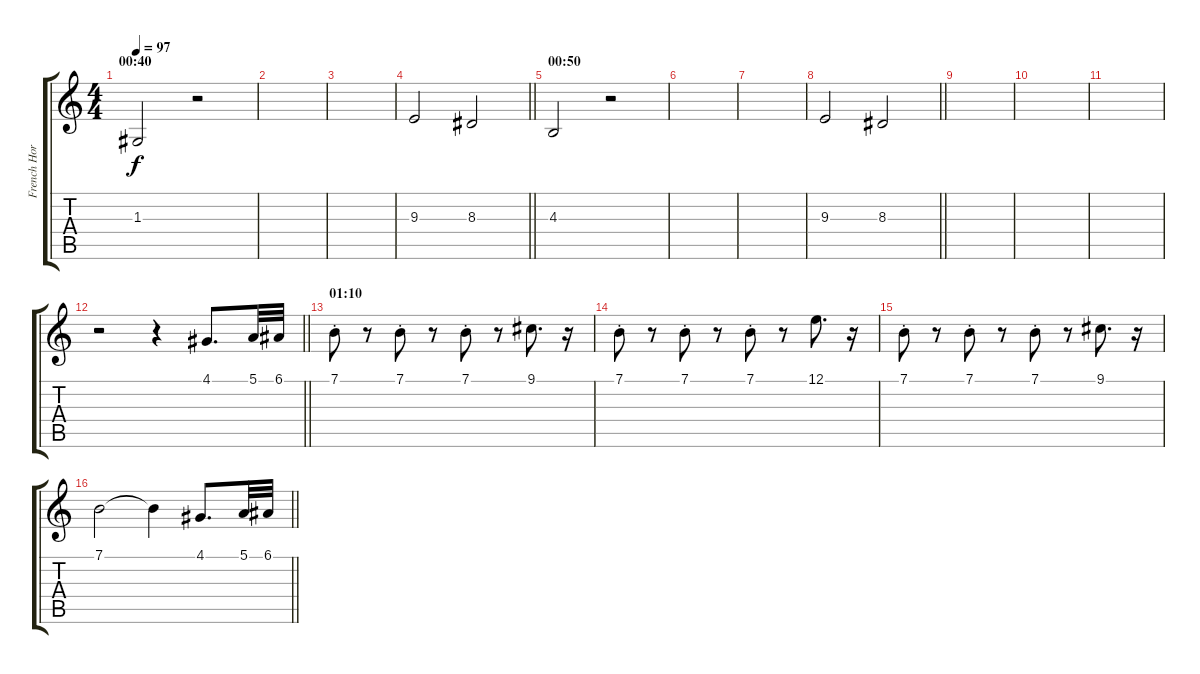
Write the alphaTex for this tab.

\track ("French Horn" "French Hor") {instrument frenchhorn}
\staff {score tabs}
\tuning (E4 B3 G3 D3 A2 E2) {hide}
\ts (4 4)
\section ("" "00:40")
\tempo 97
\clef g2
\ks c
1.3.2{dy f} r.2 |
|
|
\barLineRight lightlight
9.3.2 8.3.2 |
\section ("" "00:50")
4.3.2 r.2 |
|
|
\barLineRight lightlight
9.3.2 8.3.2 |
|
|
|
\barLineRight lightlight
r.2 r.4 4.1.8{d} 5.1.32 6.1.32 |
\section ("" "01:10")
7.1{st}.8 r.8 7.1{st}.8 r.8 7.1{st}.8 r.8 9.1.8{d} r.16 |
7.1{st}.8 r.8 7.1{st}.8 r.8 7.1{st}.8 r.8 12.1.8{d} r.16 |
7.1{st}.8 r.8 7.1{st}.8 r.8 7.1{st}.8 r.8 9.1.8{d} r.16 |
\barLineRight lightlight
7.1.2 7.1{t}.4 4.1.8{d} 5.1.32 6.1.32
